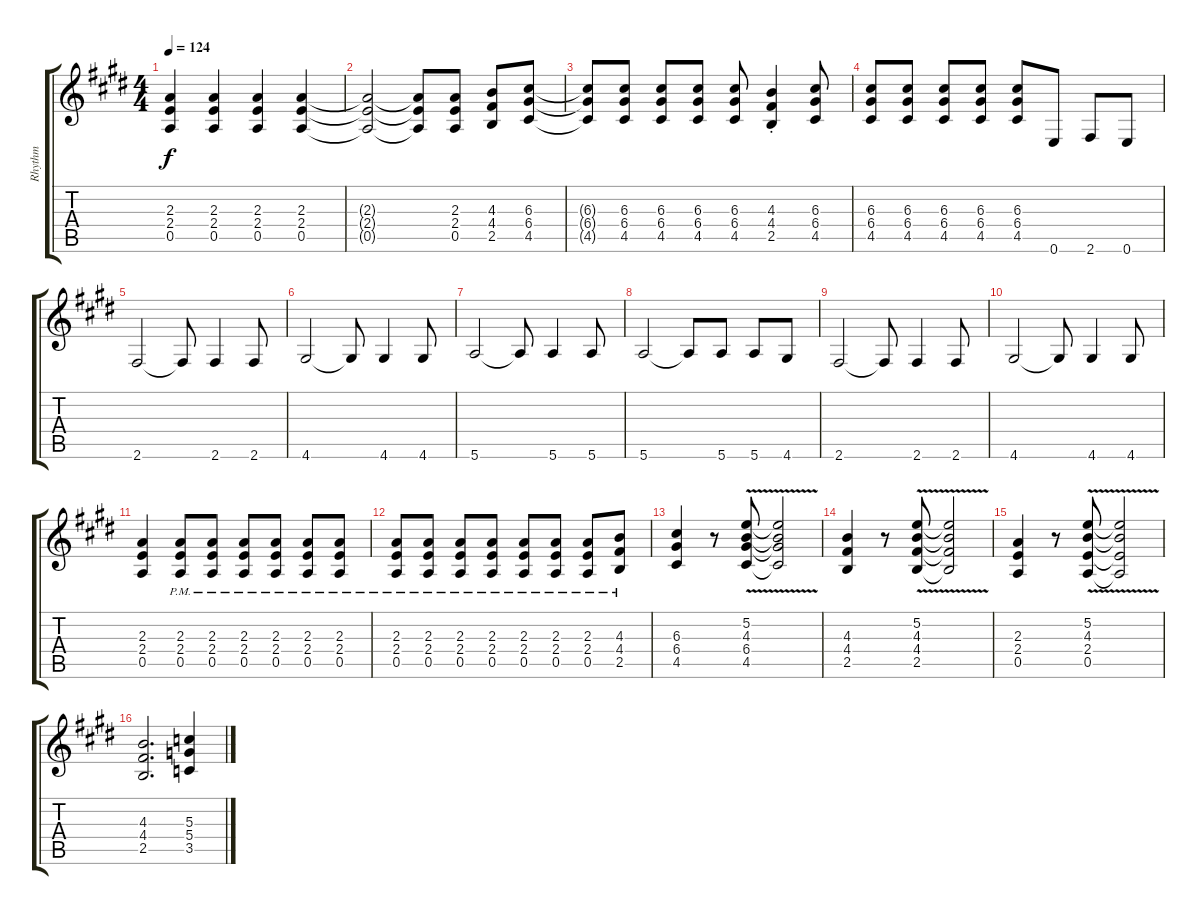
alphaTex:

\track ("Rhythm" "Rhythm") {instrument distortionguitar}
\staff {score tabs}
\tuning (E4 B3 G3 D3 A2 E2) {hide}
\ts (4 4)
\tempo 124
\clef g2
\ks e
(2.3{t} 2.4{t} 0.5{t}).4{dy f} (2.3 2.4 0.5).4 (2.3 2.4 0.5).4 (2.3 2.4 0.5).4 |
\ks c#minor
(2.3{t} 2.4{t} 0.5{t}).2 (2.3{t} 2.4{t} 0.5{t}).8 (2.3 2.4 0.5).8 (4.3 4.4 2.5).8 (6.3 6.4 4.5).8 |
(6.3{t} 6.4{t} 4.5{t}).8 (6.3 6.4 4.5).8 (6.3 6.4 4.5).8 (6.3 6.4 4.5).8 (6.3 6.4 4.5).8 (4.3{st} 4.4{st} 2.5{st}).4 (6.3 6.4 4.5).8 |
(6.3 6.4 4.5).8 (6.3 6.4 4.5).8 (6.3 6.4 4.5).8 (6.3 6.4 4.5).8 (6.3 6.4 4.5).8 0.6.8 2.6.8 0.6.8 |
\ks e
2.6.2 2.6{t}.8 2.6.4 2.6.8 |
\ks c#minor
4.6.2 4.6{t}.8 4.6.4 4.6.8 |
5.6.2 5.6{t}.8 5.6.4 5.6.8 |
5.6.2 5.6{t}.8 5.6.8 5.6.8 4.6.8 |
\ks e
2.6.2 2.6{t}.8 2.6.4 2.6.8 |
\ks c#minor
4.6.2 4.6{t}.8 4.6.4 4.6.8 |
(2.3 2.4 0.5).4 (2.3{pm} 2.4{pm} 0.5{pm}).8 (2.3{pm} 2.4{pm} 0.5{pm}).8 (2.3{pm} 2.4{pm} 0.5{pm}).8 (2.3{pm} 2.4{pm} 0.5{pm}).8 (2.3{pm} 2.4{pm} 0.5{pm}).8 (2.3{pm} 2.4{pm} 0.5{pm}).8 |
(2.3{pm} 2.4{pm} 0.5{pm}).8 (2.3{pm} 2.4{pm} 0.5{pm}).8 (2.3{pm} 2.4{pm} 0.5{pm}).8 (2.3{pm} 2.4{pm} 0.5{pm}).8 (2.3{pm} 2.4{pm} 0.5{pm}).8 (2.3{pm} 2.4{pm} 0.5{pm}).8 (2.3{pm} 2.4{pm} 0.5{pm}).8 (4.3{pm} 4.4{pm} 2.5{pm}).8 |
\ks e
(6.3 6.4 4.5).4 r.8 (5.2{v} 4.3{v} 6.4{v} 4.5{v}).8 (5.2{v t} 4.3{v t} 6.4{v t} 4.5{v t}).2 |
\ks c#minor
(4.3 4.4 2.5).4 r.8 (5.2{v} 4.3{v} 4.4{v} 2.5{v}).8 (5.2{v t} 4.3{v t} 4.4{v t} 2.5{v t}).2 |
(2.3 2.4 0.5).4 r.8 (5.2{v} 4.3{v} 2.4{v} 0.5{v}).8 (5.2{v t} 4.3{v t} 2.4{v t} 0.5{v t}).2 |
(4.3 4.4 2.5).2{d} (5.3 5.4 3.5).4
